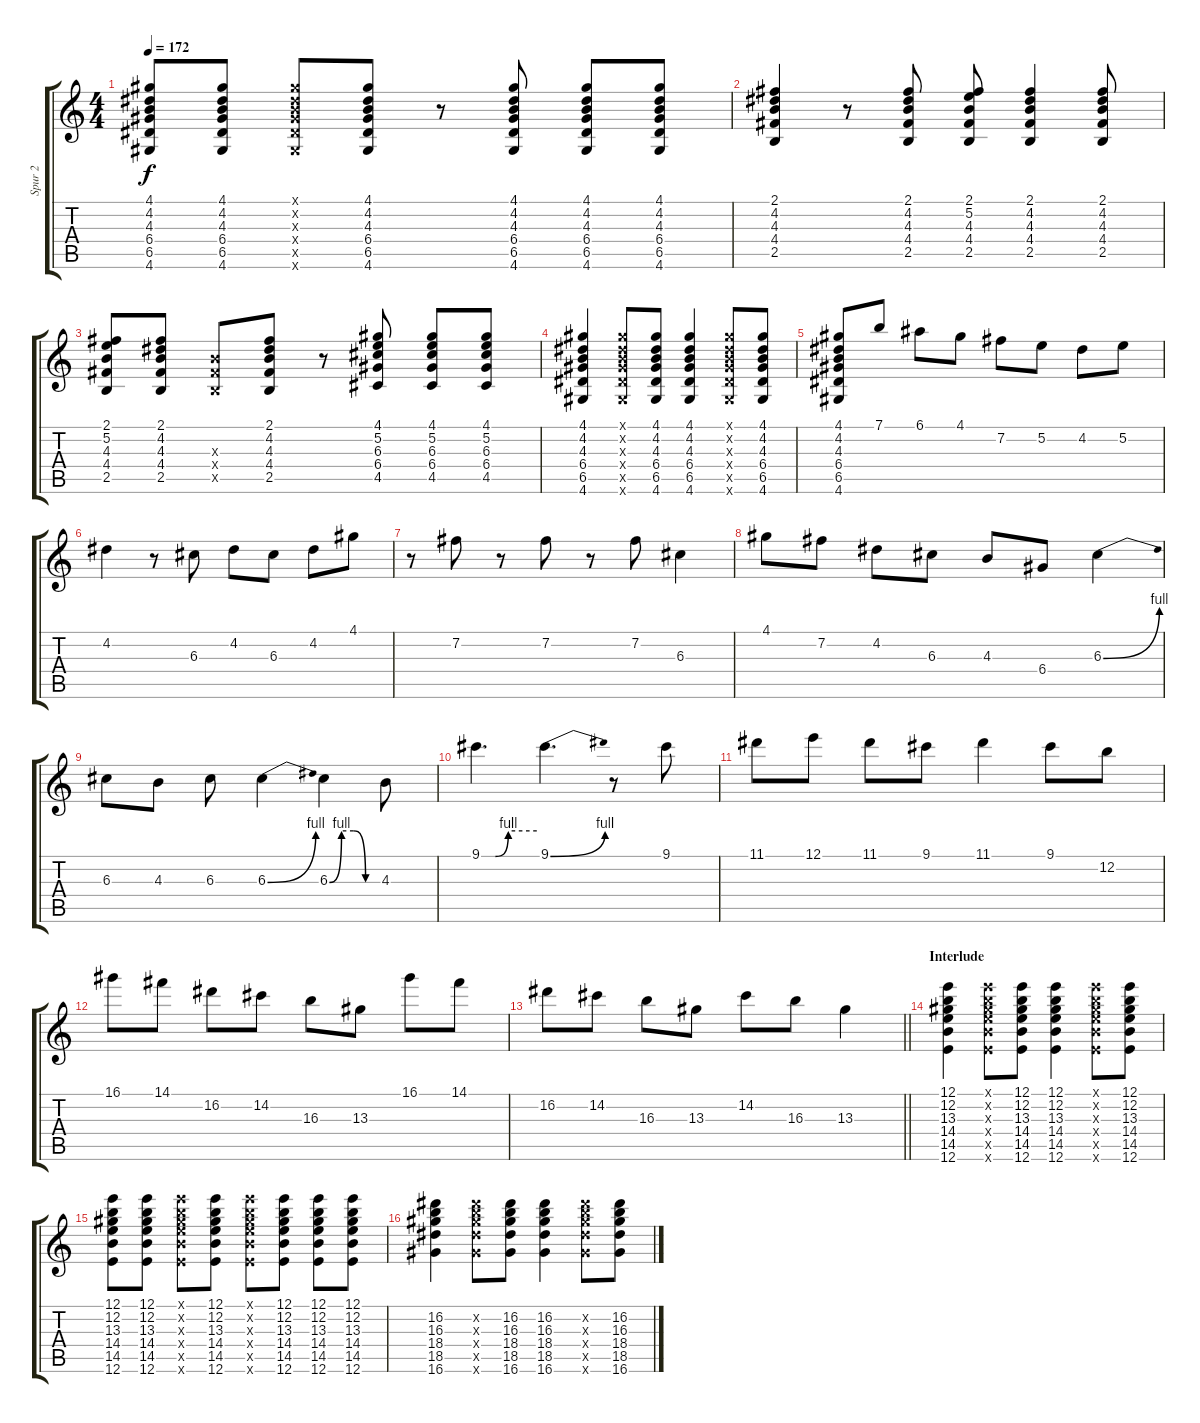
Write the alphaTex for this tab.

\track ("Spur 2" "Spur 2") {instrument electricguitarclean}
\staff {score tabs}
\tuning (E4 B3 G3 D3 A2 E2) {hide}
\ts (4 4)
\tempo 172
\clef g2
\ks c
(4.1 4.2 4.3 6.4 6.5 4.6).8{dy f} (4.1 4.2 4.3 6.4 6.5 4.6).8 (4.1{x} 4.2{x} 4.3{x} 6.4{x} 6.5{x} 4.6{x}).8 (4.1 4.2 4.3 6.4 6.5 4.6).8 r.8 (4.1 4.2 4.3 6.4 6.5 4.6).8 (4.1 4.2 4.3 6.4 6.5 4.6).8 (4.1 4.2 4.3 6.4 6.5 4.6).8 |
(2.1 4.2 4.3 4.4 2.5).4 r.8 (2.1 4.2 4.3 4.4 2.5).8 (2.1 5.2 4.3 4.4 2.5).8 (2.1 4.2 4.3 4.4 2.5).4 (2.1 4.2 4.3 4.4 2.5).8 |
(2.1 5.2 4.3 4.4 2.5).8 (2.1 4.2 4.3 4.4 2.5).8 (4.3{x} 4.4{x} 2.5{x}).8 (2.1 4.2 4.3 4.4 2.5).8 r.8 (4.1 5.2 6.3 6.4 4.5).8 (4.1 5.2 6.3 6.4 4.5).8 (4.1 5.2 6.3 6.4 4.5).8 |
(4.1 4.2 4.3 6.4 6.5 4.6).4 (4.1{x} 4.2{x} 4.3{x} 6.4{x} 6.5{x} 4.6{x}).8 (4.1 4.2 4.3 6.4 6.5 4.6).8 (4.1 4.2 4.3 6.4 6.5 4.6).4 (4.1{x} 4.2{x} 4.3{x} 6.4{x} 6.5{x} 4.6{x}).8 (4.1 4.2 4.3 6.4 6.5 4.6).8 |
(4.1 4.2 4.3 6.4 6.5 4.6).8 7.1.8{volume 16 instrument overdrivenguitar} 6.1.8 4.1.8 7.2.8 5.2.8 4.2.8 5.2.8 |
4.2.4 r.8 6.3.8 4.2.8 6.3.8 4.2.8 4.1.8 |
r.8 7.2.8 r.8 7.2.8 r.8 7.2.8 6.3.4 |
4.1.8 7.2.8 4.2.8 6.3.8 4.3.8 6.4.8 6.3{be (bend 0 0 60 4)}.4 |
6.3.8 4.3.8 6.3.8 6.3{be (bend 0 0 60 4)}.4 6.3{be (custom 0 0 15 4 30 4 45 0 60 0)}.4 4.3.8 |
9.1{be (custom 0 0 15 0 29 4 60 4)}.4{d} 9.1{be (bend 0 0 60 4)}.4{d} r.8 9.1.8 |
11.1.8 12.1.8 11.1.8 9.1.8 11.1.4 9.1.8 12.2.8 |
16.1.8 14.1.8 16.2.8 14.2.8 16.3.8 13.3.8 16.1.8 14.1.8 |
\barLineRight lightlight
16.2.8 14.2.8 16.3.8 13.3.8 14.2.8 16.3.8 13.3.4 |
\section ("" "Interlude")
(12.1 12.2 13.3 14.4 14.5 12.6).4 (12.1{x} 12.2{x} 13.3{x} 14.4{x} 14.5{x} 12.6{x}).8 (12.1 12.2 13.3 14.4 14.5 12.6).8 (12.1 12.2 13.3 14.4 14.5 12.6).4 (12.1{x} 12.2{x} 13.3{x} 14.4{x} 14.5{x} 12.6{x}).8 (12.1 12.2 13.3 14.4 14.5 12.6).8 |
(12.1 12.2 13.3 14.4 14.5 12.6).8 (12.1 12.2 13.3 14.4 14.5 12.6).8 (12.1{x} 12.2{x} 13.3{x} 14.4{x} 14.5{x} 12.6{x}).8 (12.1 12.2 13.3 14.4 14.5 12.6).8 (12.1{x} 12.2{x} 13.3{x} 14.4{x} 14.5{x} 12.6{x}).8 (12.1 12.2 13.3 14.4 14.5 12.6).8 (12.1 12.2 13.3 14.4 14.5 12.6).8 (12.1 12.2 13.3 14.4 14.5 12.6).8 |
(16.2 16.3 18.4 18.5 16.6).4 (16.2{x} 16.3{x} 18.4{x} 18.5{x} 16.6{x}).8 (16.2 16.3 18.4 18.5 16.6).8 (16.2 16.3 18.4 18.5 16.6).4 (16.2{x} 16.3{x} 18.4{x} 18.5{x} 16.6{x}).8 (16.2 16.3 18.4 18.5 16.6).8
